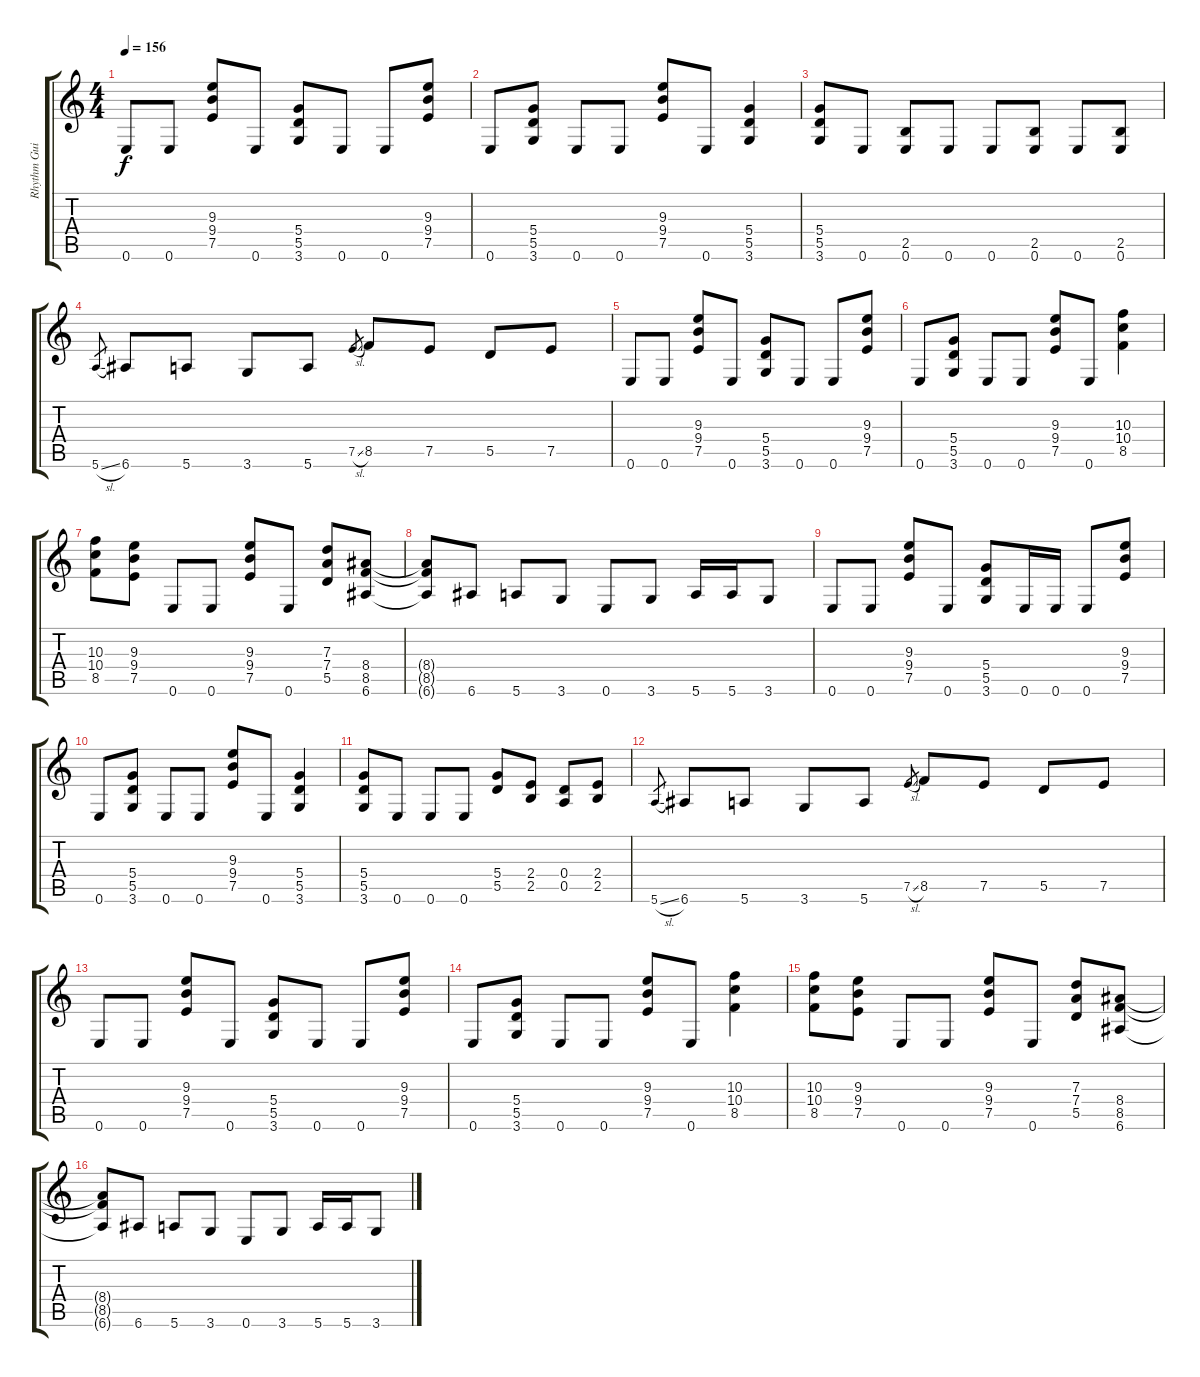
\track ("Rhythm Guitar" "Rhythm Gui") {instrument overdrivenguitar}
\staff {score tabs}
\tuning (E4 B3 G3 D3 A2 E2) {hide}
\ts (4 4)
\tempo 156
\clef g2
\ks c
0.6.8{dy f instrument overdrivenguitar} 0.6.8 (9.3 9.4 7.5).8 0.6.8 (5.4 5.5 3.6).8 0.6.8 0.6.8 (9.3 9.4 7.5).8 |
0.6.8 (5.4 5.5 3.6).8 0.6.8 0.6.8 (9.3 9.4 7.5).8 0.6.8 (5.4 5.5 3.6).4 |
(5.4 5.5 3.6).8 0.6.8 (2.5 0.6).8 0.6.8 0.6.8 (2.5 0.6).8 0.6.8 (2.5 0.6).8 |
5.6{sl}.8{gr} 6.6.8 5.6.8 3.6.8 5.6.8 7.5{sl}.8{gr} 8.5.8 7.5.8 5.5.8 7.5.8 |
0.6.8 0.6.8 (9.3 9.4 7.5).8 0.6.8 (5.4 5.5 3.6).8 0.6.8 0.6.8 (9.3 9.4 7.5).8 |
0.6.8 (5.4 5.5 3.6).8 0.6.8 0.6.8 (9.3 9.4 7.5).8 0.6.8 (10.3 10.4 8.5).4 |
(10.3 10.4 8.5).8 (9.3 9.4 7.5).8 0.6.8 0.6.8 (9.3 9.4 7.5).8 0.6.8 (7.3 7.4 5.5).8 (8.4 8.5 6.6).8 |
(8.4{t} 8.5{t} 6.6{t}).8 6.6.8 5.6.8 3.6.8 0.6.8 3.6.8 5.6.16 5.6.16 3.6.8 |
0.6.8 0.6.8 (9.3 9.4 7.5).8 0.6.8 (5.4 5.5 3.6).8 0.6.16 0.6.16 0.6.8 (9.3 9.4 7.5).8 |
0.6.8 (5.4 5.5 3.6).8 0.6.8 0.6.8 (9.3 9.4 7.5).8 0.6.8 (5.4 5.5 3.6).4 |
(5.4 5.5 3.6).8 0.6.8 0.6.8 0.6.8 (5.4 5.5).8 (2.4 2.5).8 (0.4 0.5).8 (2.4 2.5).8 |
5.6{sl}.8{gr} 6.6.8 5.6.8 3.6.8 5.6.8 7.5{sl}.8{gr} 8.5.8 7.5.8 5.5.8 7.5.8 |
0.6.8 0.6.8 (9.3 9.4 7.5).8 0.6.8 (5.4 5.5 3.6).8 0.6.8 0.6.8 (9.3 9.4 7.5).8 |
0.6.8 (5.4 5.5 3.6).8 0.6.8 0.6.8 (9.3 9.4 7.5).8 0.6.8 (10.3 10.4 8.5).4 |
(10.3 10.4 8.5).8 (9.3 9.4 7.5).8 0.6.8 0.6.8 (9.3 9.4 7.5).8 0.6.8 (7.3 7.4 5.5).8 (8.4 8.5 6.6).8 |
(8.4{t} 8.5{t} 6.6{t}).8 6.6.8 5.6.8 3.6.8 0.6.8 3.6.8 5.6.16 5.6.16 3.6.8
